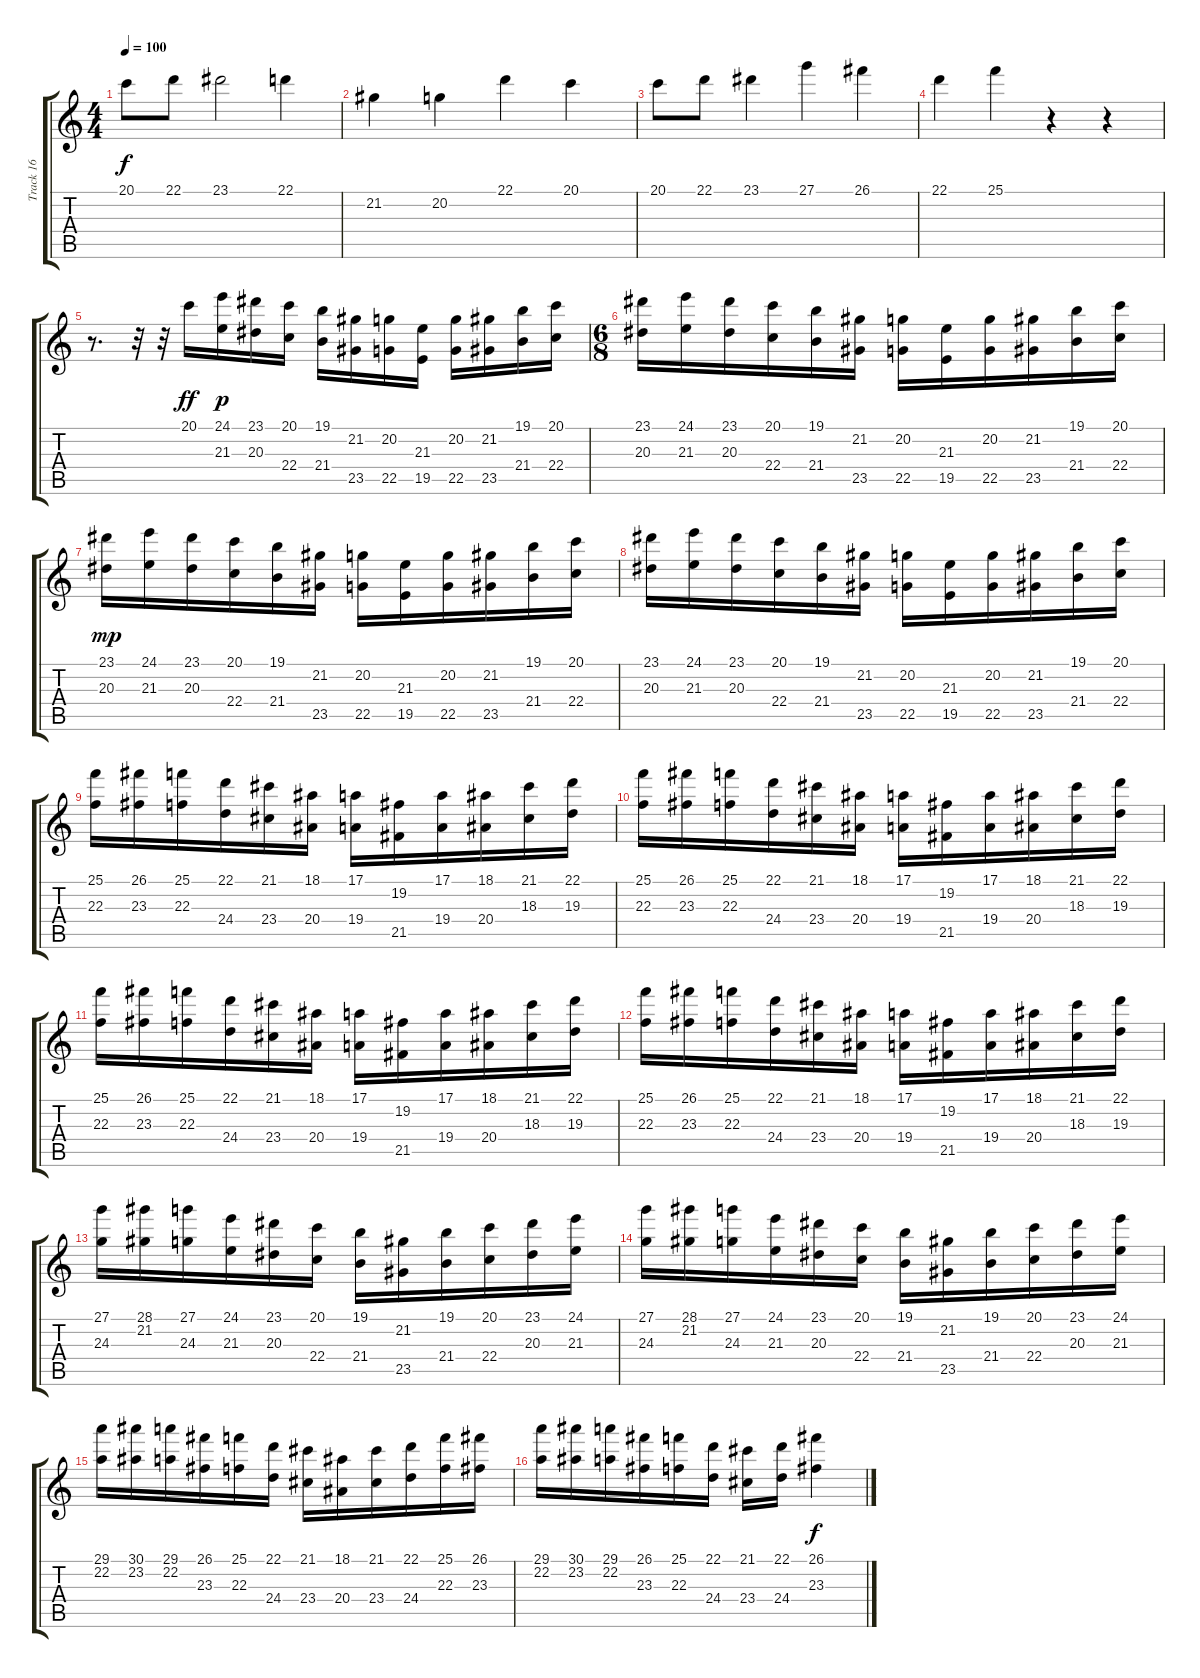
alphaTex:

\track ("Track 16" "Track 16") {instrument stringensemble1}
\staff {score tabs}
\tuning (E4 B3 G3 D3 A2 E2) {hide}
\ts (4 4)
\tempo 100
\clef g2
\ks c
20.1.8{dy f} 22.1.8 23.1.2 22.1.4 |
21.2.4 20.2.4 22.1.4 20.1.4 |
20.1.8 22.1.8 23.1.4 27.1.4 26.1.4 |
22.1.4 25.1.4 r.4 r.4{volume 14} |
r.8{d} r.32 r.32 20.1.16{dy ff volume 14} (24.1 21.3).16{dy p} (23.1 20.3).16 (20.1 22.4).16 (19.1 21.4).16 (21.2 23.5).16 (20.2 22.5).16 (21.3 19.5).16 (20.2 22.5).16 (21.2 23.5).16 (19.1 21.4).16 (20.1 22.4).16 |
\ts (6 8)
(23.1 20.3).16 (24.1 21.3).16 (23.1 20.3).16 (20.1 22.4).16 (19.1 21.4).16 (21.2 23.5).16 (20.2 22.5).16 (21.3 19.5).16 (20.2 22.5).16 (21.2 23.5).16 (19.1 21.4).16 (20.1 22.4).16 |
(23.1 20.3).16{dy mp} (24.1 21.3).16 (23.1 20.3).16 (20.1 22.4).16 (19.1 21.4).16 (21.2 23.5).16 (20.2 22.5).16 (21.3 19.5).16 (20.2 22.5).16 (21.2 23.5).16 (19.1 21.4).16 (20.1 22.4).16 |
(23.1 20.3).16 (24.1 21.3).16 (23.1 20.3).16 (20.1 22.4).16 (19.1 21.4).16 (21.2 23.5).16 (20.2 22.5).16 (21.3 19.5).16 (20.2 22.5).16 (21.2 23.5).16 (19.1 21.4).16 (20.1 22.4).16 |
(25.1 22.3).16 (26.1 23.3).16 (25.1 22.3).16 (22.1 24.4).16 (21.1 23.4).16 (18.1 20.4).16 (17.1 19.4).16 (19.2 21.5).16 (17.1 19.4).16 (18.1 20.4).16 (21.1 18.3).16 (22.1 19.3).16 |
(25.1 22.3).16 (26.1 23.3).16 (25.1 22.3).16 (22.1 24.4).16 (21.1 23.4).16 (18.1 20.4).16 (17.1 19.4).16 (19.2 21.5).16 (17.1 19.4).16 (18.1 20.4).16 (21.1 18.3).16 (22.1 19.3).16 |
(25.1 22.3).16 (26.1 23.3).16 (25.1 22.3).16 (22.1 24.4).16 (21.1 23.4).16 (18.1 20.4).16 (17.1 19.4).16 (19.2 21.5).16 (17.1 19.4).16 (18.1 20.4).16 (21.1 18.3).16 (22.1 19.3).16 |
(25.1 22.3).16 (26.1 23.3).16 (25.1 22.3).16 (22.1 24.4).16 (21.1 23.4).16 (18.1 20.4).16 (17.1 19.4).16 (19.2 21.5).16 (17.1 19.4).16 (18.1 20.4).16 (21.1 18.3).16 (22.1 19.3).16 |
(27.1 24.3).16 (28.1 21.2).16 (27.1 24.3).16 (24.1 21.3).16 (23.1 20.3).16 (20.1 22.4).16 (19.1 21.4).16 (21.2 23.5).16 (19.1 21.4).16 (20.1 22.4).16 (23.1 20.3).16 (24.1 21.3).16 |
(27.1 24.3).16 (28.1 21.2).16 (27.1 24.3).16 (24.1 21.3).16 (23.1 20.3).16 (20.1 22.4).16 (19.1 21.4).16 (21.2 23.5).16 (19.1 21.4).16 (20.1 22.4).16 (23.1 20.3).16 (24.1 21.3).16 |
(29.1 22.2).16 (30.1 23.2).16 (29.1 22.2).16 (26.1 23.3).16 (25.1 22.3).16 (22.1 24.4).16 (21.1 23.4).16 (18.1 20.4).16 (21.1 23.4).16 (22.1 24.4).16 (25.1 22.3).16 (26.1 23.3).16 |
(29.1 22.2).16 (30.1 23.2).16 (29.1 22.2).16 (26.1 23.3).16 (25.1 22.3).16 (22.1 24.4).16 (21.1 23.4).16 (22.1 24.4).16 (26.1 23.3).4{dy f volume 13}
